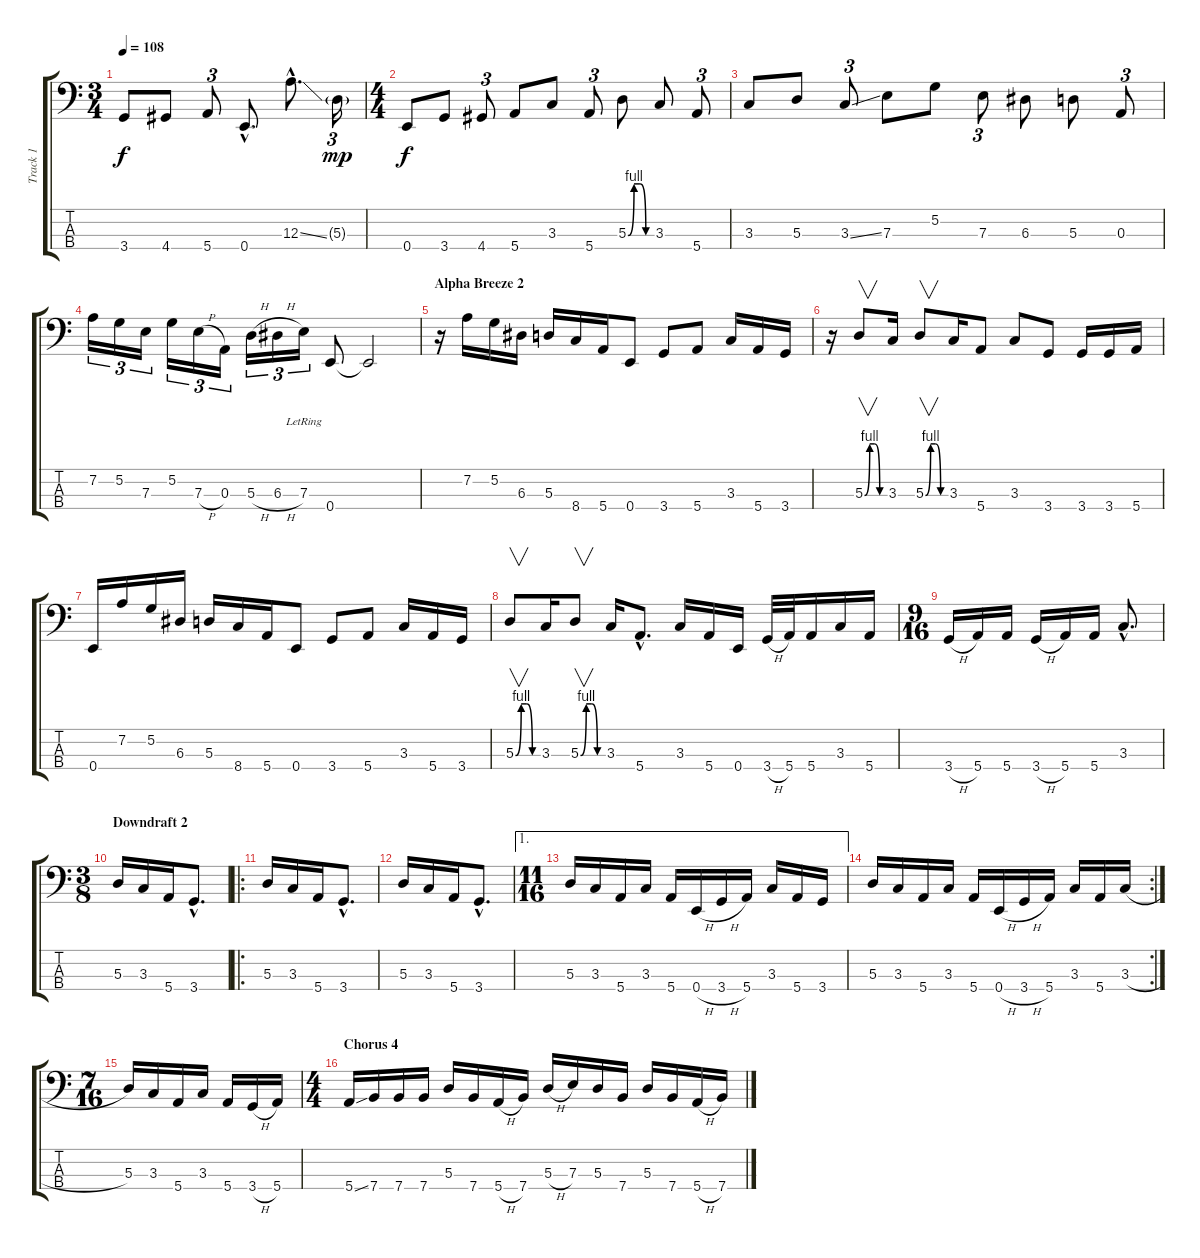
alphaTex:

\track ("Track 1" "Track 1") {instrument electricbassfinger}
\staff {score tabs}
\tuning (G2 D2 A1 E1) {hide}
\ts (3 4)
\tempo 108
\clef f4
\ks c
3.4.8{dy f} 4.4.8 5.4.8{tu (3 2)} 0.4{hac}.8{d} 12.3{ss hac}.8{d} 5.3{g}.16{tu (3 2) dy mp} |
\ts (4 4)
0.4.8{dy f} 3.4.8 4.4.8{tu (3 2)} 5.4.8 3.3.8 5.4.8{tu (3 2)} 5.3{be (custom 0 0 15 4 30 4 45 0 60 0)}.8 3.3.8 5.4.8{tu (3 2)} |
3.3.8 5.3.8 3.3{ss}.8{tu (3 2)} 7.3.8 5.2.8 7.3.8{tu (3 2)} 6.3.8 5.3.8 0.3.8{tu (3 2)} |
7.2.16{tu (3 2)} 5.2.16{tu (3 2)} 7.3.16{tu (3 2)} 5.2.16{tu (3 2)} 7.3{h}.16{tu (3 2)} 0.3.16{tu (3 2)} 5.3{h}.16{tu (3 2)} 6.3{h}.16{tu (3 2)} 7.3{lr}.16{tu (3 2)} 0.4.8 0.4{t}.2 |
\section ("" "Alpha Breeze 2")
r.16 7.2.16 5.2.16 6.3.16 5.3.16 8.4.16 5.4.16 0.4.8 3.4.8 5.4.8 3.3.16 5.4.16 3.4.16 |
r.16 5.3{be (custom 0 0 15 4 30 4 45 0 60 0)}.8{v} 3.3.16 5.3{be (custom 0 0 15 4 30 4 45 0 60 0)}.8{v} 3.3.16 5.4.8 3.3.8 3.4.8 3.4.16 3.4.16 5.4.16 |
0.4.16 7.2.16 5.2.16 6.3.16 5.3.16 8.4.16 5.4.16 0.4.8 3.4.8 5.4.8 3.3.16 5.4.16 3.4.16 |
5.3{be (custom 0 0 15 4 30 4 45 0 60 0)}.8{v} 3.3.16 5.3{be (custom 0 0 15 4 30 4 45 0 60 0)}.8{v} 3.3.16 5.4{hac}.8{d} 3.3.16 5.4.16 0.4.16 3.4{h}.32 5.4.32 5.4.16 3.3.16 5.4.16 |
\ts (9 16)
3.4{h}.16 5.4.16 5.4.16 3.4{h}.16 5.4.16 5.4.16 3.3{hac}.8{d} |
\ts (3 8)
\section ("" "Downdraft 2")
5.3.16 3.3.16 5.4.16 3.4{hac}.8{d} |
\ro
5.3.16 3.3.16 5.4.16 3.4{hac}.8{d} |
5.3.16 3.3.16 5.4.16 3.4{hac}.8{d} |
\ae 1
\ts (11 16)
5.3.16 3.3.16 5.4.16 3.3.16 5.4.16 0.4{h}.16 3.4{h}.16 5.4.16 3.3.16 5.4.16 3.4.16 |
\rc 2
5.3.16 3.3.16 5.4.16 3.3.16 5.4.16 0.4{h}.16 3.4{h}.16 5.4.16 3.3.16 5.4.16 3.3{h}.16 |
\ts (7 16)
5.3.16 3.3.16 5.4.16 3.3.16 5.4.16 3.4{h}.16 5.4.16 |
\ts (4 4)
\section ("" "Chorus 4")
5.4{ss}.16 7.4.16 7.4.16 7.4.16 5.3.16 7.4.16 5.4{h}.16 7.4.16 5.3{h}.16 7.3.16 5.3.16 7.4.16 5.3.16 7.4.16 5.4{h}.16 7.4.16
